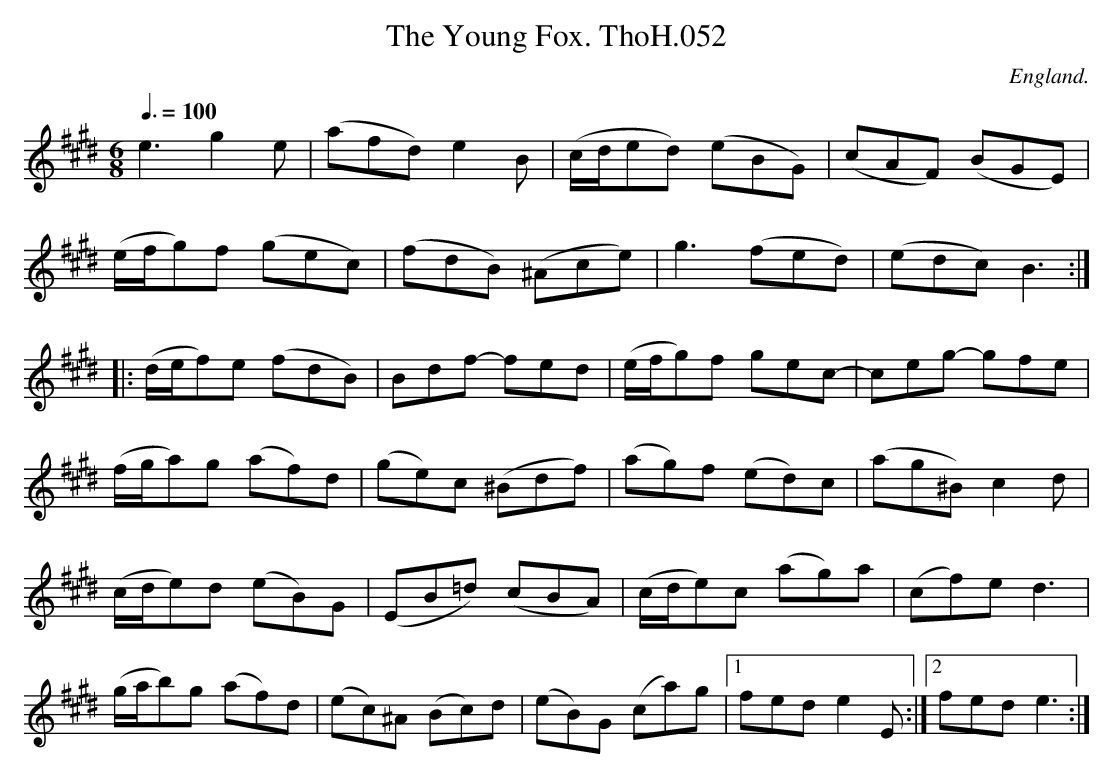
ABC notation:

X:1
T:Young Fox. ThoH.052, The
Q:3/8=100
M:6/8
L:1/8
O:England.
K:E
e3g2e|(afd)e2B|(c/d/ed) (eBG)|(cAF) (BGE)|
(e/f/g)f (gec)|(fdB) (^Ace)|g3(fed)|(edc)B3:|
|:(d/e/f)e (fdB)|Bdf- fed|(e/f/g)f gec-|ceg- gfe|
(f/g/a)g (af)d|(ge)c (^Bdf)|(ag)f (ed)c|(ag^B)c2d|
(c/d/e)d (eB)G|(EB=d) (cBA)|(c/d/e)c (ag)a|(cf)ed3|
(g/a/b)g (af)d|(ec)^A (Bc)d|(eB)G (ca)g|1fede2E:|2fede3:|
